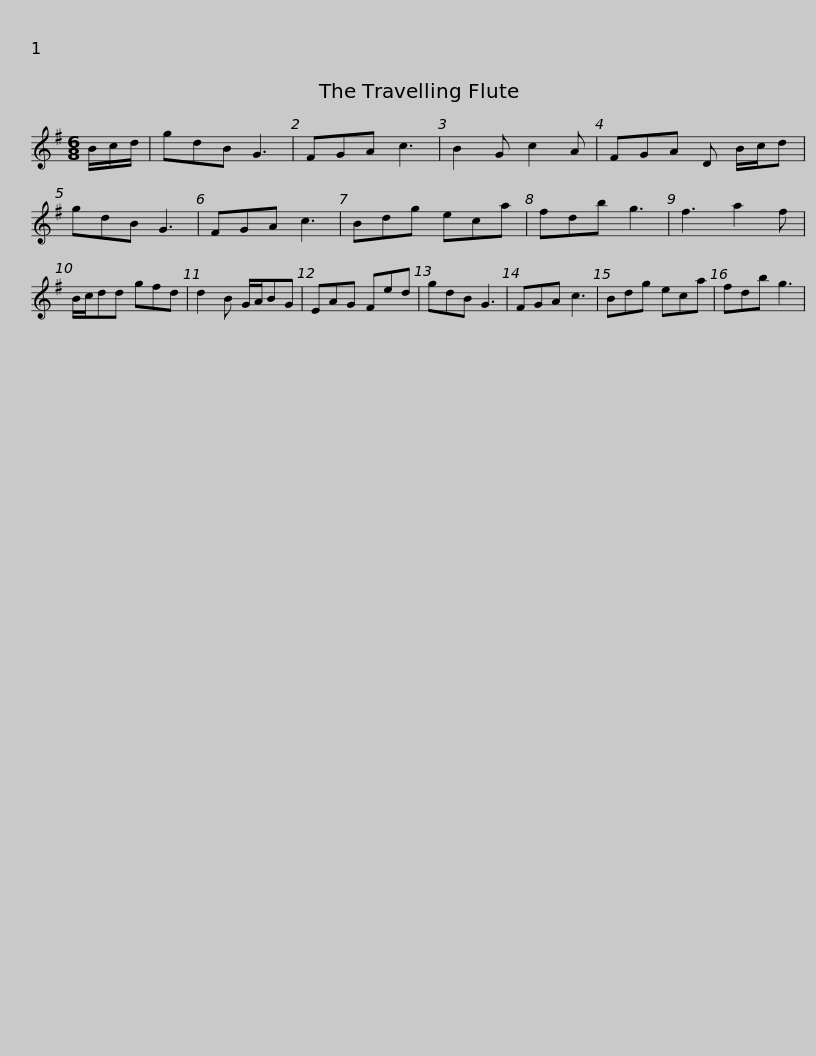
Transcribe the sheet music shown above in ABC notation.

X:1
L:1/8
M:6/8
I:linebreak $
K:G
V:1 treble
V:1
 B/c/d/ | gdB G3 | FGA c3 | B2 G c2 A | FGA D B/c/d | %5
 gdB G3 | FGA c3 | Bdg eca | fdb g3 |$ f3 a2 f | %10
 B/c/dd gfd | d2 B G/A/BG | EAG Fed | gdB G3 | FGA c3 | %15
 Bdg eca | fdb g3 | %17
